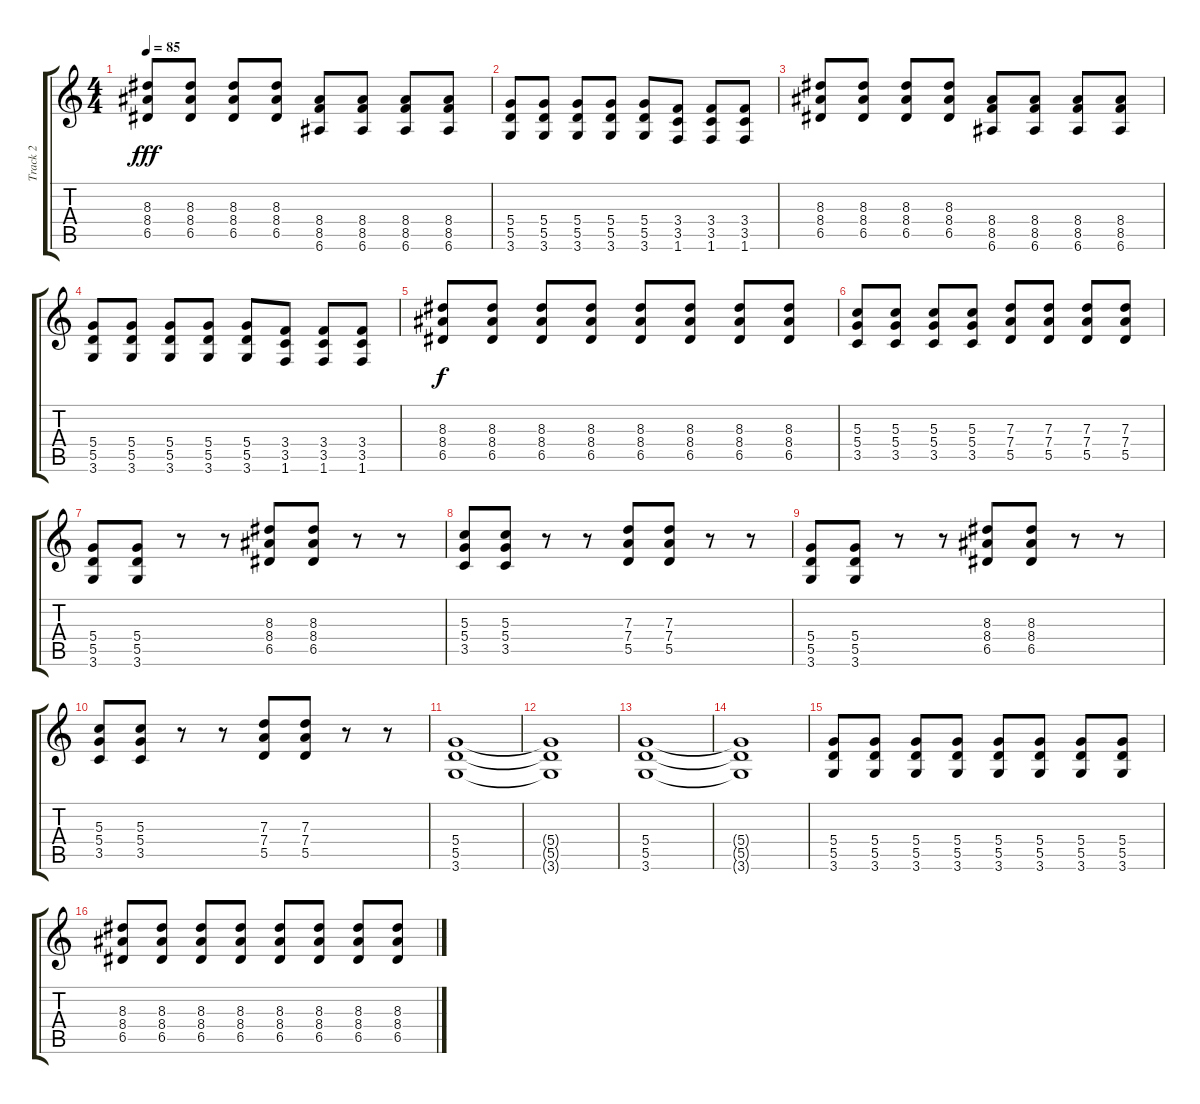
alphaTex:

\track ("Track 2" "Track 2") {instrument overdrivenguitar}
\staff {score tabs}
\tuning (E4 B3 G3 D3 A2 E2) {hide}
\ts (4 4)
\tempo 85
\clef g2
\ks c
(8.3 8.4 6.5).8{dy fff} (8.3 8.4 6.5).8 (8.3 8.4 6.5).8 (8.3 8.4 6.5).8 (8.4 8.5 6.6).8 (8.4 8.5 6.6).8 (8.4 8.5 6.6).8 (8.4 8.5 6.6).8 |
(5.4 5.5 3.6).8 (5.4 5.5 3.6).8 (5.4 5.5 3.6).8 (5.4 5.5 3.6).8 (5.4 5.5 3.6).8 (3.4 3.5 1.6).8 (3.4 3.5 1.6).8 (3.4 3.5 1.6).8 |
(8.3 8.4 6.5).8 (8.3 8.4 6.5).8 (8.3 8.4 6.5).8 (8.3 8.4 6.5).8 (8.4 8.5 6.6).8 (8.4 8.5 6.6).8 (8.4 8.5 6.6).8 (8.4 8.5 6.6).8 |
(5.4 5.5 3.6).8 (5.4 5.5 3.6).8 (5.4 5.5 3.6).8 (5.4 5.5 3.6).8 (5.4 5.5 3.6).8 (3.4 3.5 1.6).8 (3.4 3.5 1.6).8 (3.4 3.5 1.6).8 |
(8.3 8.4 6.5).8{dy f} (8.3 8.4 6.5).8 (8.3 8.4 6.5).8 (8.3 8.4 6.5).8 (8.3 8.4 6.5).8 (8.3 8.4 6.5).8 (8.3 8.4 6.5).8 (8.3 8.4 6.5).8 |
(5.3 5.4 3.5).8 (5.3 5.4 3.5).8 (5.3 5.4 3.5).8 (5.3 5.4 3.5).8 (7.3 7.4 5.5).8 (7.3 7.4 5.5).8 (7.3 7.4 5.5).8 (7.3 7.4 5.5).8 |
(5.4 5.5 3.6).8 (5.4 5.5 3.6).8 r.8 r.8 (8.3 8.4 6.5).8 (8.3 8.4 6.5).8 r.8 r.8 |
(5.3 5.4 3.5).8 (5.3 5.4 3.5).8 r.8 r.8 (7.3 7.4 5.5).8 (7.3 7.4 5.5).8 r.8 r.8 |
(5.4 5.5 3.6).8 (5.4 5.5 3.6).8 r.8 r.8 (8.3 8.4 6.5).8 (8.3 8.4 6.5).8 r.8 r.8 |
(5.3 5.4 3.5).8 (5.3 5.4 3.5).8 r.8 r.8 (7.3 7.4 5.5).8 (7.3 7.4 5.5).8 r.8 r.8 |
(5.4 5.5 3.6).1 |
(5.4{t} 5.5{t} 3.6{t}).1 |
(5.4 5.5 3.6).1 |
(5.4{t} 5.5{t} 3.6{t}).1 |
(5.4 5.5 3.6).8 (5.4 5.5 3.6).8 (5.4 5.5 3.6).8 (5.4 5.5 3.6).8 (5.4 5.5 3.6).8 (5.4 5.5 3.6).8 (5.4 5.5 3.6).8 (5.4 5.5 3.6).8 |
(8.3 8.4 6.5).8 (8.3 8.4 6.5).8 (8.3 8.4 6.5).8 (8.3 8.4 6.5).8 (8.3 8.4 6.5).8 (8.3 8.4 6.5).8 (8.3 8.4 6.5).8 (8.3 8.4 6.5).8
